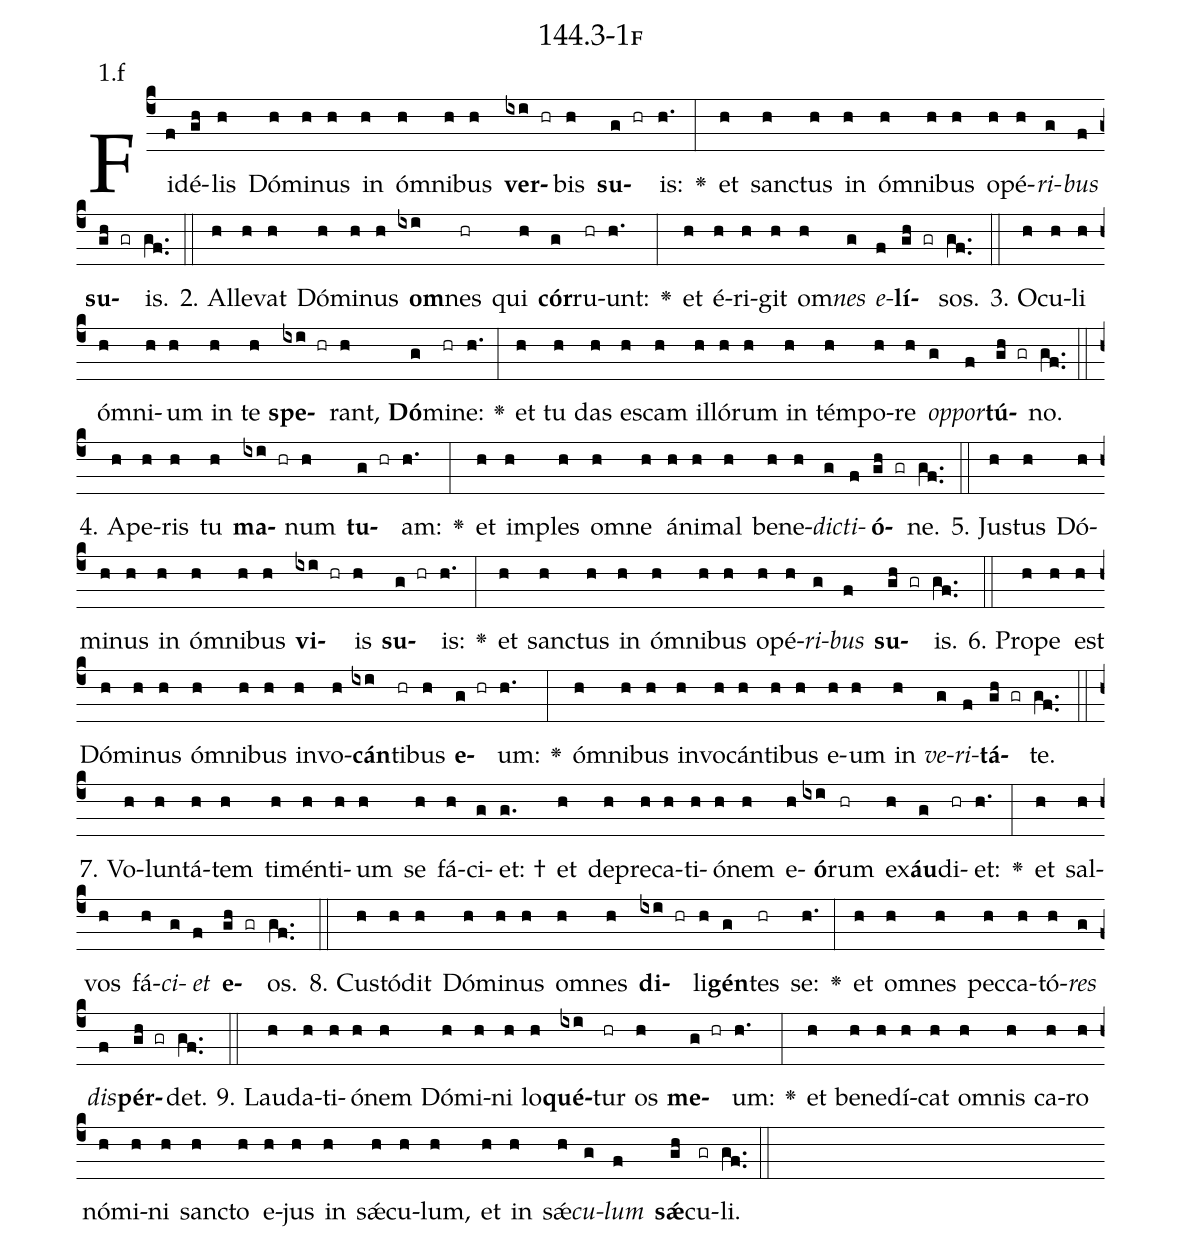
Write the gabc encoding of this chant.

name: 144.3-1f;
annotation: 1.f;
%%
(c4)Fi(f)dé(gh)lis(h) Dó(h)mi(h)nus(h) in(h) óm(h)ni(h)bus(h) <b>ver</b>(ixi hr)bis(h) <b>su</b>(g hr)is:(h.) <v>\greheightstar</v>(:) et(h) sanc(h)tus(h) in(h) óm(h)ni(h)bus(h) o(h)pé(h)<i>ri</i>(g)<i>bus</i>(f) <b>su</b>(gh gr)is.(gf..) (::)
2. Al(h)le(h)vat(h) Dó(h)mi(h)nus(h) <b>om</b>(ixi)nes(hr) qui(h) <b>cór</b>(g)ru(hr)unt:(h.) <v>\greheightstar</v>(:) et(h) é(h)ri(h)git(h) om(h)<i>nes</i>(g) <i>e</i>(f)<b>lí</b>(gh gr)sos.(gf..) (::)
3. O(h)cu(h)li(h) óm(h)ni(h)um(h) in(h) te(h) <b>spe</b>(ixi hr)rant,(h) <b>Dó</b>(g)mi(hr)ne:(h.) <v>\greheightstar</v>(:) et(h) tu(h) das(h) es(h)cam(h) il(h)ló(h)rum(h) in(h) tém(h)po(h)re(h) <i>op</i>(g)<i>por</i>(f)<b>tú</b>(gh gr)no.(gf..) (::)
4. A(h)pe(h)ris(h) tu(h) <b>ma</b>(ixi hr)num(h) <b>tu</b>(g hr)am:(h.) <v>\greheightstar</v>(:) et(h) im(h)ples(h) om(h)ne(h) á(h)ni(h)mal(h) be(h)ne(h)<i>dic</i>(g)<i>ti</i>(f)<b>ó</b>(gh gr)ne.(gf..) (::)
5. Jus(h)tus(h) Dó(h)mi(h)nus(h) in(h) óm(h)ni(h)bus(h) <b>vi</b>(ixi hr)is(h) <b>su</b>(g hr)is:(h.) <v>\greheightstar</v>(:) et(h) sanc(h)tus(h) in(h) óm(h)ni(h)bus(h) o(h)pé(h)<i>ri</i>(g)<i>bus</i>(f) <b>su</b>(gh gr)is.(gf..) (::)
6. Pro(h)pe(h) est(h) Dó(h)mi(h)nus(h) óm(h)ni(h)bus(h) in(h)vo(h)<b>cán</b>(ixi)ti(hr)bus(h) <b>e</b>(g hr)um:(h.) <v>\greheightstar</v>(:) óm(h)ni(h)bus(h) in(h)vo(h)cán(h)ti(h)bus(h) e(h)um(h) in(h) <i>ve</i>(g)<i>ri</i>(f)<b>tá</b>(gh gr)te.(gf..) (::)
7. Vo(h)lun(h)tá(h)tem(h) ti(h)mén(h)ti(h)um(h) se(h) fá(h)ci(g)et: †(g.) et(h) de(h)pre(h)ca(h)ti(h)ó(h)nem(h) e(h)<b>ó</b>(ixi)rum(hr) ex(h)<b>áu</b>(g)di(hr)et:(h.) <v>\greheightstar</v>(:) et(h) sal(h)vos(h) fá(h)<i>ci</i>(g)<i>et</i>(f) <b>e</b>(gh gr)os.(gf..) (::)
8. Cus(h)tó(h)dit(h) Dó(h)mi(h)nus(h) om(h)nes(h) <b>di</b>(ixi hr)li(h)<b>gén</b>(g)tes(hr) se:(h.) <v>\greheightstar</v>(:) et(h) om(h)nes(h) pec(h)ca(h)tó(h)<i>res</i>(g) <i>dis</i>(f)<b>pér</b>(gh gr)det.(gf..) (::)
9. Lau(h)da(h)ti(h)ó(h)nem(h) Dó(h)mi(h)ni(h) lo(h)<b>qué</b>(ixi)tur(hr) os(h) <b>me</b>(g hr)um:(h.) <v>\greheightstar</v>(:) et(h) be(h)ne(h)dí(h)cat(h) om(h)nis(h) ca(h)ro(h) nó(h)mi(h)ni(h) sanc(h)to(h) e(h)jus(h) in(h) sǽ(h)cu(h)lum,(h) et(h) in(h) sǽ(h)<i>cu</i>(g)<i>lum</i>(f) <b>sǽ</b>(gh)cu(gr)li.(gf..) (::)
